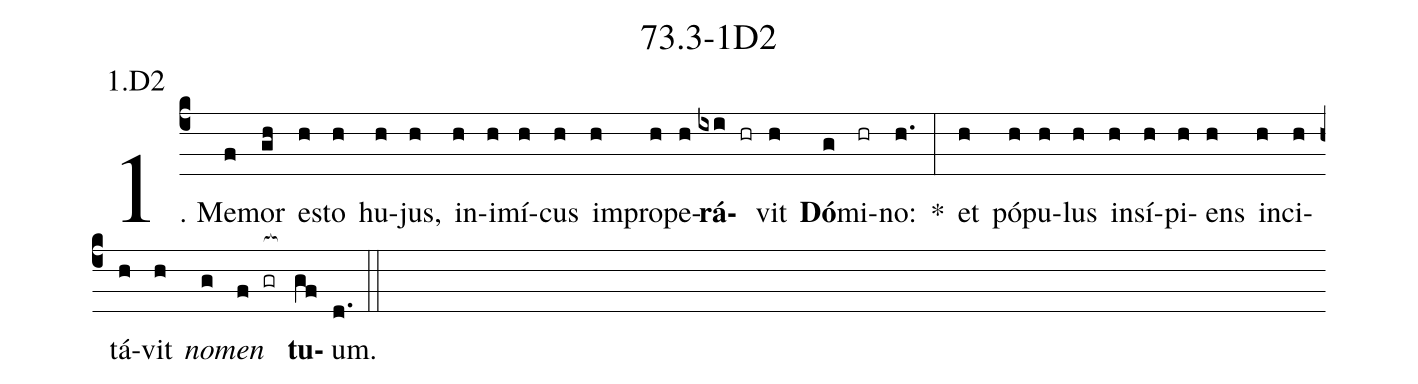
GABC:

name: 73.3-1D2;
annotation: 1.D2;
%%
(c4)1. Me(f)mor(gh) es(h)to(h) hu(h)jus,(h) in(h)i(h)mí(h)cus(h) im(h)pro(h)pe(h)<b>rá</b>(ixi hr)vit(h) <b>Dó</b>(g)mi(hr)no:(h.) *(:) et(h) pó(h)pu(h)lus(h) in(h)sí(h)pi(h)ens(h) in(h)ci(h)tá(h)vit(h) <i>no</i>(g)<i>men</i>(f gr[ocb:1{]) <b>tu</b>(gf[ocb:0}])um.(d.) (::)


%E(h) u(h) o(g) u(f) a(gf) e.(d.) (::)
